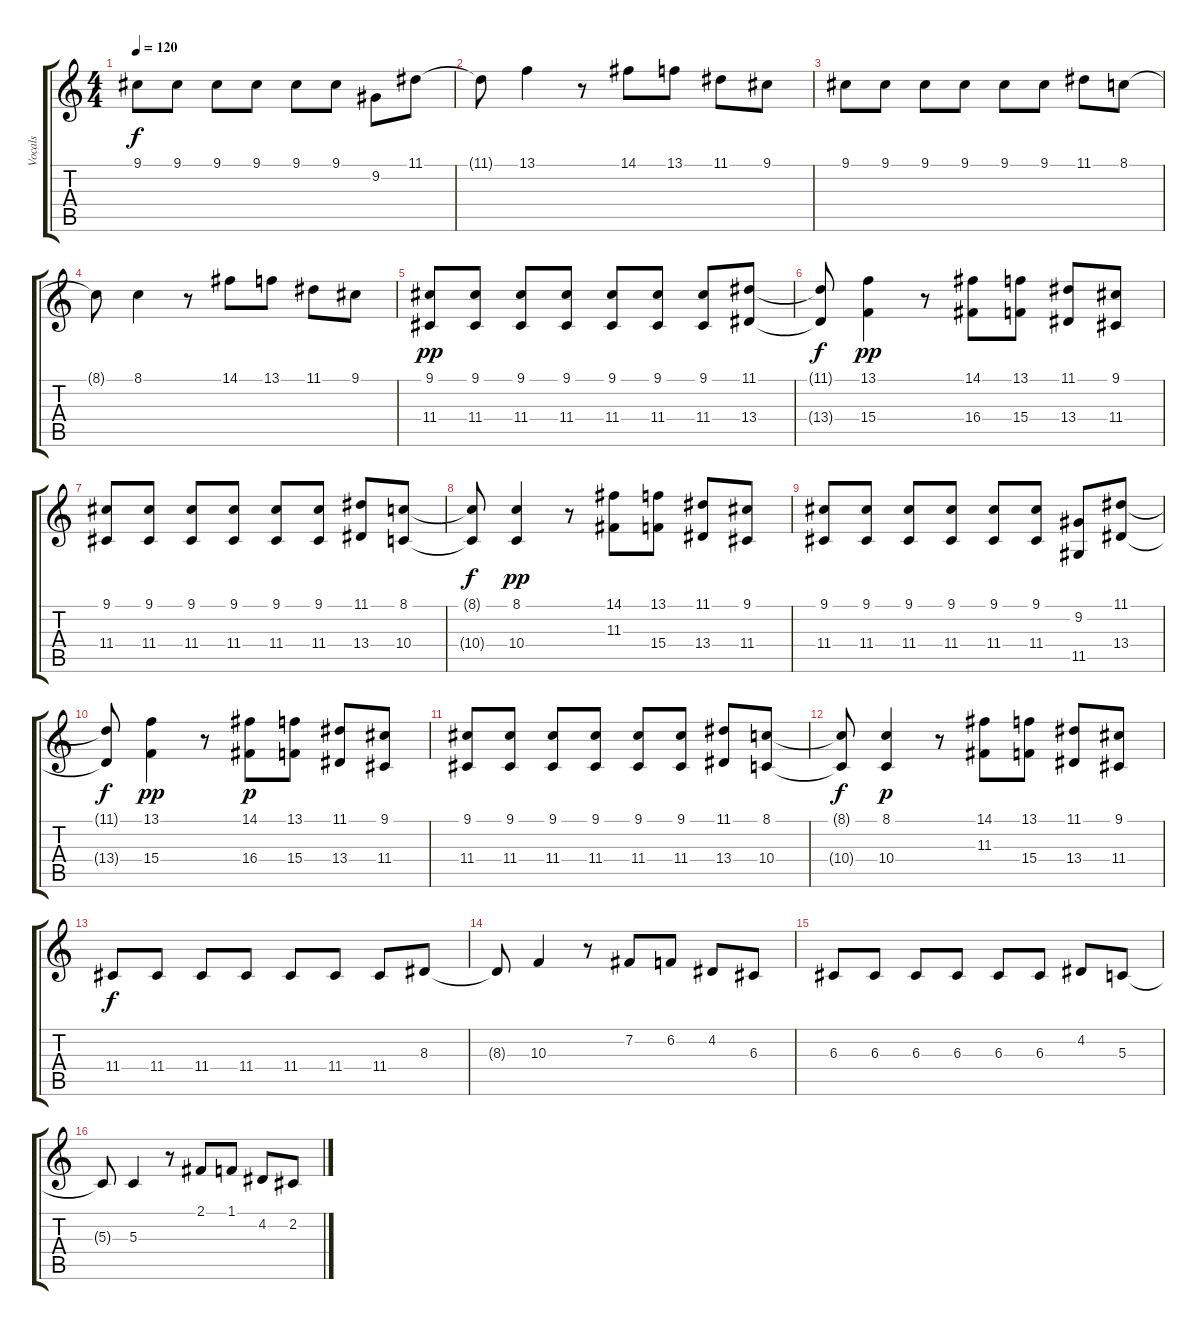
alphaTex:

\track ("Vocals" "Vocals") {instrument acousticgrandpiano}
\staff {score tabs}
\tuning (E4 B3 G3 D3 A2 E2) {hide}
\ts (4 4)
\tempo 120
\clef g2
\ks c
9.1.8{dy f} 9.1.8 9.1.8 9.1.8 9.1.8 9.1.8 9.2.8 11.1.8 |
11.1{t}.8 13.1.4 r.8 14.1.8 13.1.8 11.1.8 9.1.8 |
9.1.8 9.1.8 9.1.8 9.1.8 9.1.8 9.1.8 11.1.8 8.1.8 |
8.1{t}.8 8.1.4 r.8 14.1.8 13.1.8 11.1.8 9.1.8 |
(9.1 11.4).8{dy pp} (9.1 11.4).8 (9.1 11.4).8 (9.1 11.4).8 (9.1 11.4).8 (9.1 11.4).8 (9.1 11.4).8 (11.1 13.4).8 |
(11.1{t} 13.4{t}).8{dy f} (13.1 15.4).4{dy pp} r.8 (14.1 16.4).8 (13.1 15.4).8 (11.1 13.4).8 (9.1 11.4).8 |
(9.1 11.4).8 (9.1 11.4).8 (9.1 11.4).8 (9.1 11.4).8 (9.1 11.4).8 (9.1 11.4).8 (11.1 13.4).8 (8.1 10.4).8 |
(8.1{t} 10.4{t}).8{dy f} (8.1 10.4).4{dy pp} r.8 (14.1 11.3).8 (13.1 15.4).8 (11.1 13.4).8 (9.1 11.4).8 |
(9.1 11.4).8 (9.1 11.4).8 (9.1 11.4).8 (9.1 11.4).8 (9.1 11.4).8 (9.1 11.4).8 (9.2 11.5).8 (11.1 13.4).8 |
(11.1{t} 13.4{t}).8{dy f} (13.1 15.4).4{dy pp} r.8 (14.1 16.4).8{dy p} (13.1 15.4).8 (11.1 13.4).8 (9.1 11.4).8 |
(9.1 11.4).8 (9.1 11.4).8 (9.1 11.4).8 (9.1 11.4).8 (9.1 11.4).8 (9.1 11.4).8 (11.1 13.4).8 (8.1 10.4).8 |
(8.1{t} 10.4{t}).8{dy f} (8.1 10.4).4{dy p} r.8 (14.1 11.3).8 (13.1 15.4).8 (11.1 13.4).8 (9.1 11.4).8 |
11.4.8{dy f} 11.4.8 11.4.8 11.4.8 11.4.8 11.4.8 11.4.8 8.3.8 |
8.3{t}.8 10.3.4 r.8 7.2.8 6.2.8 4.2.8 6.3.8 |
6.3.8 6.3.8 6.3.8 6.3.8 6.3.8 6.3.8 4.2.8 5.3.8 |
5.3{t}.8 5.3.4 r.8 2.1.8 1.1.8 4.2.8 2.2.8
